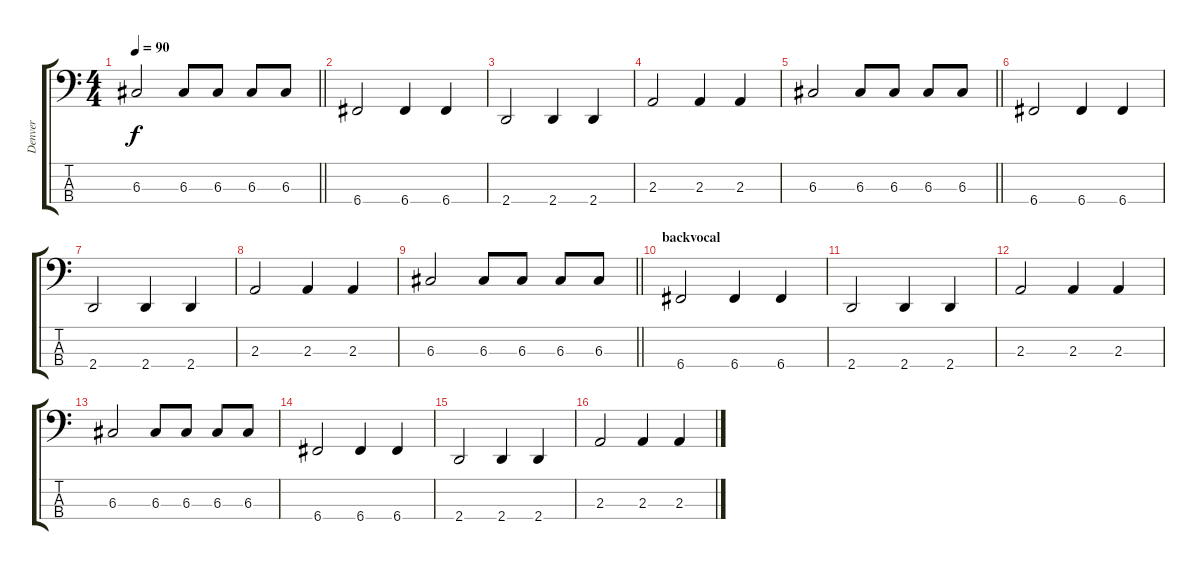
\track ("Denver" "Denver") {instrument electricbassfinger}
\staff {score tabs}
\tuning (F2 C2 G1 C1) {hide}
\ts (4 4)
\tempo 90
\clef f4
\barLineRight lightlight
\ks c
6.3.2{dy f} 6.3.8 6.3.8 6.3.8 6.3.8 |
6.4.2 6.4.4 6.4.4 |
2.4.2 2.4.4 2.4.4 |
2.3.2 2.3.4 2.3.4 |
\barLineRight lightlight
6.3.2 6.3.8 6.3.8 6.3.8 6.3.8 |
6.4.2 6.4.4 6.4.4 |
2.4.2 2.4.4 2.4.4 |
2.3.2 2.3.4 2.3.4 |
\barLineRight lightlight
6.3.2 6.3.8 6.3.8 6.3.8 6.3.8 |
\section ("" "backvocal")
6.4.2 6.4.4 6.4.4 |
2.4.2 2.4.4 2.4.4 |
2.3.2 2.3.4 2.3.4 |
6.3.2 6.3.8 6.3.8 6.3.8 6.3.8 |
6.4.2 6.4.4 6.4.4 |
2.4.2 2.4.4 2.4.4 |
2.3.2 2.3.4 2.3.4
